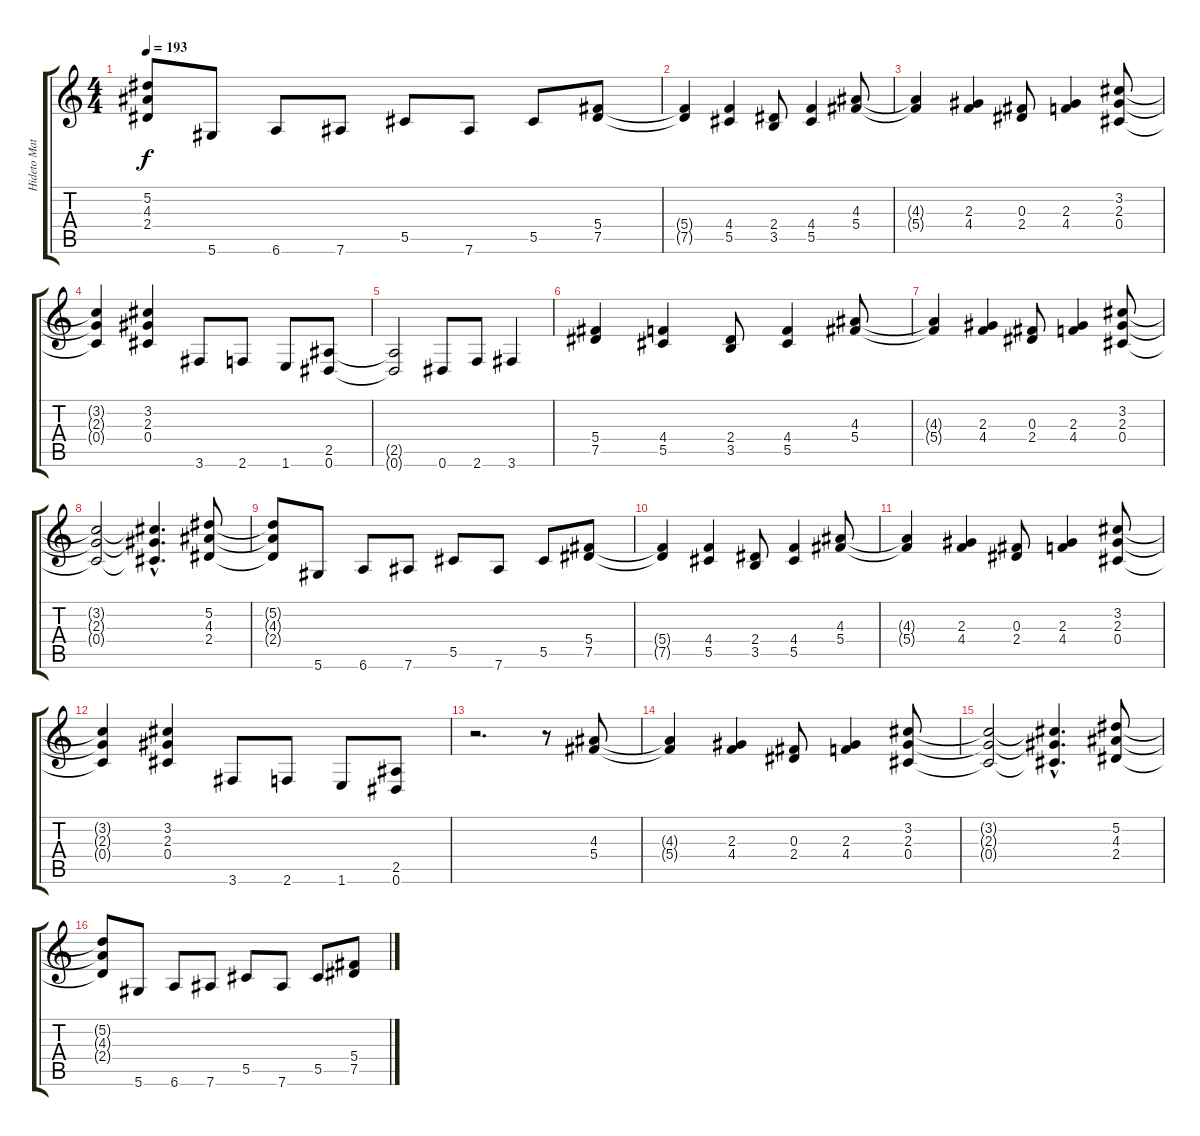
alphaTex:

\track ("Hideto Matsumoto (Hide)" "Hideto Mat") {instrument distortionguitar}
\staff {score tabs}
\tuning (Eb4 Bb3 Gb3 Db3 Ab2 Eb2) {hide}
\ts (4 4)
\tempo 193
\clef g2
\ks c
(5.2{t} 4.3{t} 2.4{t}).8{dy f} 5.6.8 6.6.8 7.6.8 5.5.8 7.6.8 5.5.8 (5.4 7.5).8 |
(5.4{t} 7.5{t}).4 (4.4 5.5).4 (2.4 3.5).8 (4.4 5.5).4 (4.3 5.4).8 |
(4.3{t} 5.4{t}).4 (2.3 4.4).4 (0.3 2.4).8 (2.3 4.4).4 (3.2 2.3 0.4).8 |
(3.2{t} 2.3{t} 0.4{t}).4 (3.2 2.3 0.4).4 3.6.8 2.6.8 1.6.8 (2.5 0.6).8 |
(2.5{t} 0.6{t}).2 0.6.8 2.6.8 3.6.4 |
(5.4 7.5).4 (4.4 5.5).4 (2.4 3.5).8 (4.4 5.5).4 (4.3 5.4).8 |
(4.3{t} 5.4{t}).4 (2.3 4.4).4 (0.3 2.4).8 (2.3 4.4).4 (3.2 2.3 0.4).8 |
(3.2{t} 2.3{t} 0.4{t}).2 (3.2{hac t} 2.3{hac t} 0.4{hac t}).4{d} (5.2 4.3 2.4).8 |
(5.2{t} 4.3{t} 2.4{t}).8 5.6.8 6.6.8 7.6.8 5.5.8 7.6.8 5.5.8 (5.4 7.5).8 |
(5.4{t} 7.5{t}).4 (4.4 5.5).4 (2.4 3.5).8 (4.4 5.5).4 (4.3 5.4).8 |
(4.3{t} 5.4{t}).4 (2.3 4.4).4 (0.3 2.4).8 (2.3 4.4).4 (3.2 2.3 0.4).8 |
(3.2{t} 2.3{t} 0.4{t}).4 (3.2 2.3 0.4).4 3.6.8 2.6.8 1.6.8 (2.5 0.6).8 |
r.2{d} r.8 (4.3 5.4).8 |
(4.3{t} 5.4{t}).4 (2.3 4.4).4 (0.3 2.4).8 (2.3 4.4).4 (3.2 2.3 0.4).8 |
(3.2{t} 2.3{t} 0.4{t}).2 (3.2{hac t} 2.3{hac t} 0.4{hac t}).4{d} (5.2 4.3 2.4).8 |
(5.2{t} 4.3{t} 2.4{t}).8 5.6.8 6.6.8 7.6.8 5.5.8 7.6.8 5.5.8 (5.4 7.5).8
